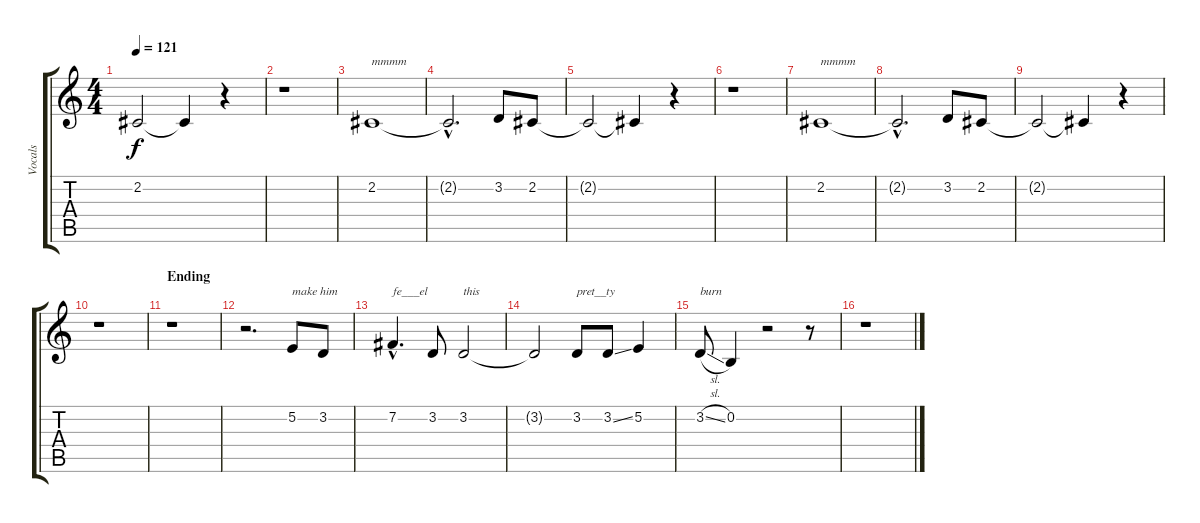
\track ("Vocals" "Vocals") {instrument oboe}
\staff {score tabs}
\tuning (E4 B3 G3 D3 A2 E2) {hide}
\ts (4 4)
\tempo 121
\clef g2
\ks c
2.2{t}.2{dy f volume 4} 2.2{t}.4 r.4 |
r.1 |
2.2.1{txt "mmmm" volume 11} |
2.2{hac t}.2{d} 3.2.8 2.2.8 |
2.2{t}.2{volume 4} 2.2{t}.4 r.4 |
r.1 |
2.2.1{txt "mmmm" volume 11} |
2.2{hac t}.2{d} 3.2.8 2.2.8 |
2.2{t}.2{volume 4} 2.2{t}.4 r.4 |
r.1 |
\section ("" "Ending")
r.1 |
r.2{d} 5.2.8{txt "make him" volume 11} 3.2.8 |
7.2{hac}.4{d txt "fe___el"} 3.2.8 3.2.2{txt "this"} |
3.2{t}.2 3.2.8{txt "pret__ty"} 3.2{ss}.8 5.2.4 |
3.2{sl}.8{txt "burn"} 0.2.4 r.2 r.8 |
r.1
